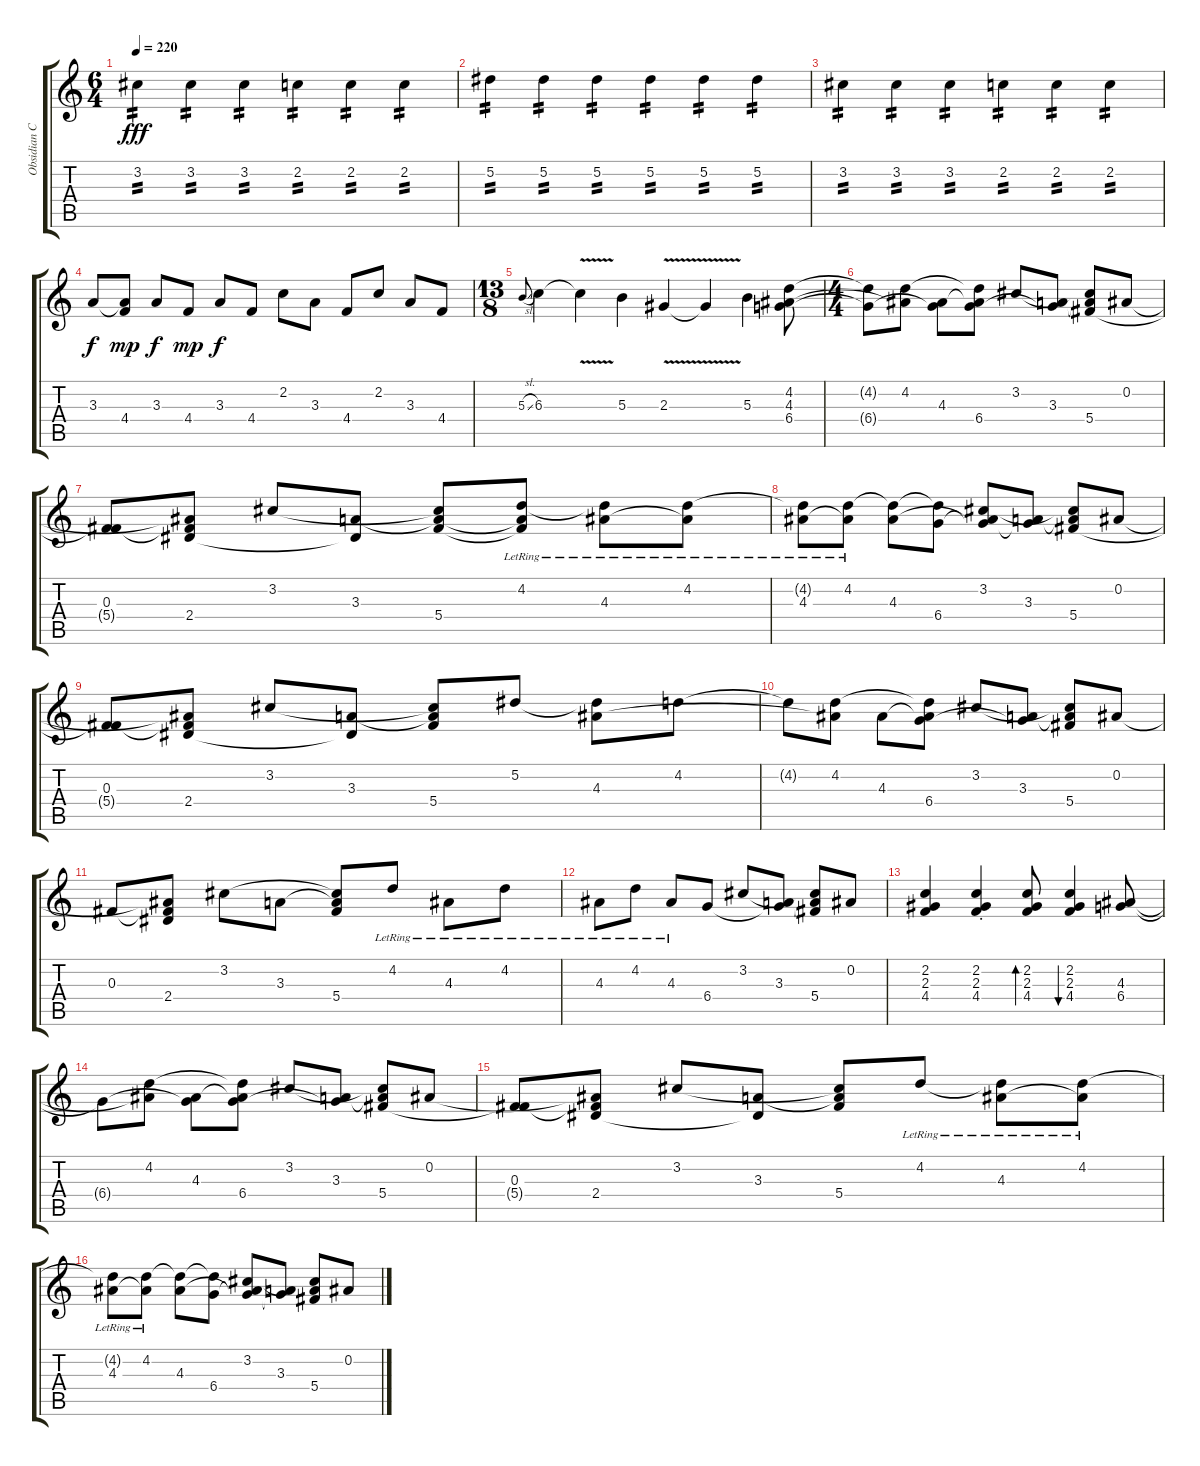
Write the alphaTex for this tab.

\track ("Obsidian C." "Obsidian C") {instrument distortionguitar}
\staff {score tabs}
\tuning (Eb4 Bb3 Gb3 Db3 Ab2 Eb2) {hide}
\ts (6 4)
\tempo 220
\clef g2
\ks c
3.2.4{tp 2 dy fff} 3.2.4{tp 2} 3.2.4{tp 2} 2.2.4{tp 2} 2.2.4{tp 2} 2.2.4{tp 2} |
5.2.4{tp 2} 5.2.4{tp 2} 5.2.4{tp 2} 5.2.4{tp 2} 5.2.4{tp 2} 5.2.4{tp 2} |
3.2.4{tp 2} 3.2.4{tp 2} 3.2.4{tp 2} 2.2.4{tp 2} 2.2.4{tp 2} 2.2.4{tp 2} |
3.3.8{dy f} (3.3{t} 4.4).8{dy mp} 3.3.8{dy f} 4.4.8{dy mp} 3.3.8{dy f} 4.4.8 2.2.8 3.3.8 4.4.8 2.2.8 3.3.8 4.4.8 |
\ts (13 8)
5.3{sl}.8{gr onbeat} 6.3.4 6.3{v t}.4 5.3.4 2.3{v}.4 2.3{t}.4 5.3.4 (4.2 4.3 6.4).8 |
\ts (4 4)
(4.2{t} 6.4{t}).8 (4.2 4.3{t}).8 (4.3 6.4{t}).8 (4.2{t} 4.3{t} 6.4).8 3.2.8 (3.3 6.4{t}).8 (3.2{t} 3.3{t} 5.4).8 0.2.8 |
(0.3 5.4{t}).8 (0.2{t} 0.3{t} 2.4).8 3.2.8 (3.3 2.4{t}).8 (3.2{t} 3.3{t} 5.4).8 (4.2{lr} 3.3{t} 5.4{t}).8 (4.2{t} 4.3{lr}).8 (4.2{lr} 4.3{t}).8 |
(4.2{t} 4.3{lr}).8 (4.2{lr} 4.3{t}).8 (4.2{t} 4.3).8 (4.2{t} 6.4).8 (3.2 4.3{t} 6.4{t}).8 (3.3 6.4{t}).8 (3.2{t} 3.3{t} 5.4).8 0.2.8 |
(0.3 5.4{t}).8 (0.2{t} 0.3{t} 2.4).8 3.2.8 (3.3 2.4{t}).8 (3.2{t} 3.3{t} 5.4).8 5.2.8 (5.2{t} 4.3).8 4.2.8 |
4.2{t}.8 (4.2 4.3{t}).8 4.3.8 (4.2{t} 4.3{t} 6.4).8 3.2.8 (3.3 6.4{t}).8 (3.2{t} 3.3{t} 5.4).8 0.2.8 |
0.3.8 (0.2{t} 0.3{t} 2.4).8 3.2.8 3.3.8 (3.2{t} 3.3{t} 5.4).8 4.2{lr}.8 4.3{lr}.8 4.2{lr}.8 |
4.3{lr}.8 4.2{lr}.8 4.3{lr}.8 6.4.8 3.2.8 (3.3 6.4{t}).8 (3.2{t} 3.3{t} 5.4).8 0.2.8 |
(2.2 2.3 4.4).4 (2.2{st} 2.3{st} 4.4{st}).4 (2.2 2.3 4.4).8{bd 480} (2.2 2.3 4.4).4{bu 240} (4.3 6.4).8 |
6.4{t}.8 (4.2 4.3{t}).8 (4.3 6.4{t}).8 (4.2{t} 4.3{t} 6.4).8 3.2.8 (3.3 6.4{t}).8 (3.2{t} 3.3{t} 5.4).8 0.2.8 |
(0.3 5.4{t}).8 (0.2{t} 0.3{t} 2.4).8 3.2.8 (3.3 2.4{t}).8 (3.2{t} 3.3{t} 5.4).8 4.2{lr}.8 (4.2{t} 4.3{lr}).8 (4.2{lr} 4.3{t}).8 |
(4.2{t} 4.3{lr}).8 (4.2{lr} 4.3{t}).8 (4.2{t} 4.3).8 (4.2{t} 6.4).8 (3.2 4.3{t} 6.4{t}).8 (3.3 6.4{t}).8 (3.2{t} 3.3{t} 5.4).8 0.2.8
